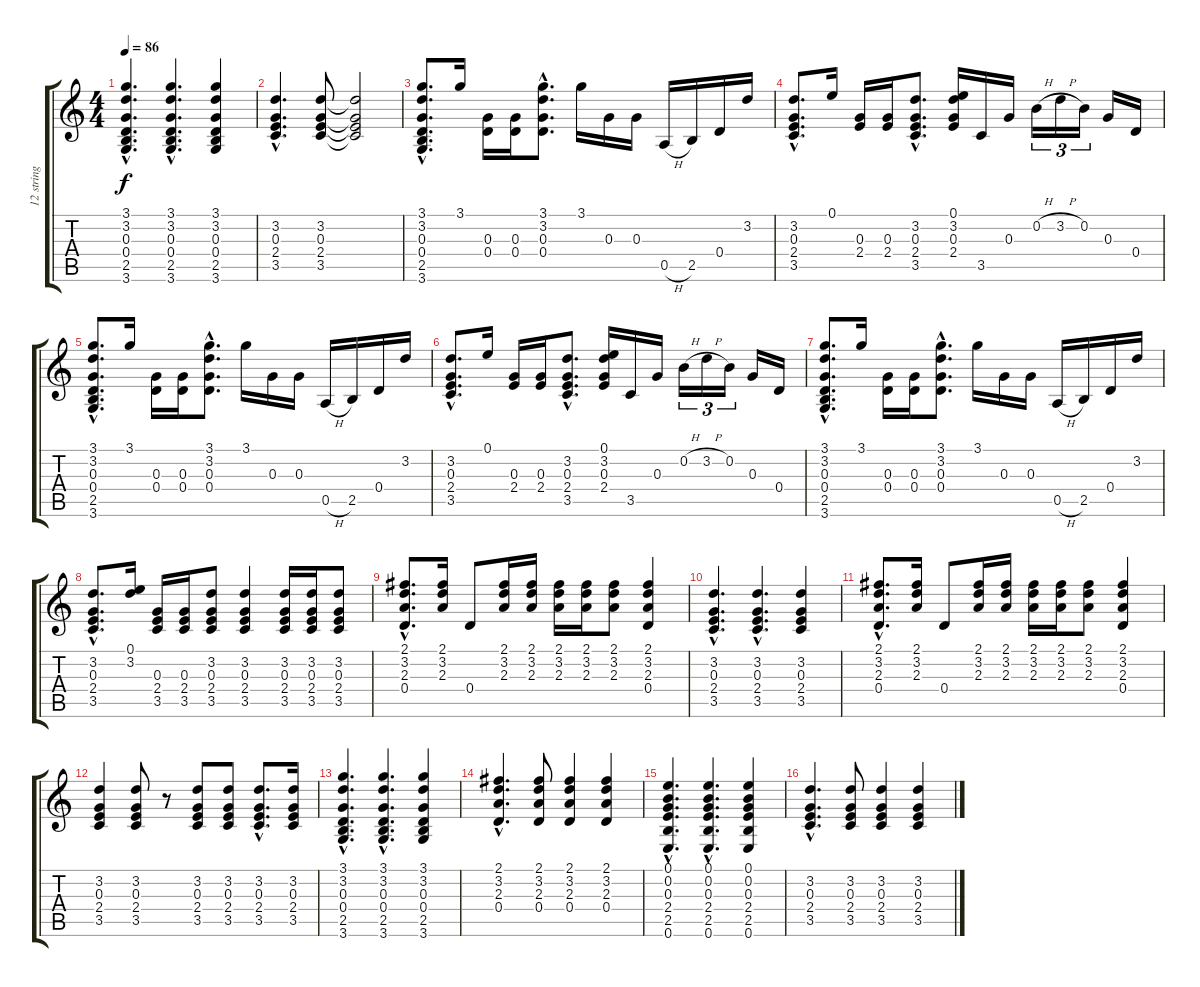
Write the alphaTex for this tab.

\track ("12 string" "12 string") {instrument acousticguitarsteel}
\staff {score tabs}
\tuning (E4 B3 G3 D3 A2 E2) {hide}
\ts (4 4)
\tempo 86
\clef g2
\ks c
(3.1{hac} 3.2{hac} 0.3{hac} 0.4{hac} 2.5{hac} 3.6{hac}).4{d dy f} (3.1{hac} 3.2{hac} 0.3{hac} 0.4{hac} 2.5{hac} 3.6{hac}).4{d} (3.1 3.2 0.3 0.4 2.5 3.6).4 |
(3.2{hac} 0.3{hac} 2.4{hac} 3.5{hac}).4{d} (3.2 0.3 2.4 3.5).8 (3.2{t} 0.3{t} 2.4{t} 3.5{t}).2 |
(3.1{hac} 3.2{hac} 0.3{hac} 0.4{hac} 2.5{hac} 3.6{hac}).8{d} 3.1.16 (0.3 0.4).16 (0.3 0.4).16 (3.1{hac} 3.2{hac} 0.3{hac} 0.4{hac}).8{d} 3.1.16 0.3.16 0.3.16 0.5{h}.16 2.5.16 0.4.16 3.2.16 |
(3.2{hac} 0.3{hac} 2.4{hac} 3.5{hac}).8{d} 0.1.16 (0.3 2.4).16 (0.3 2.4).16 (3.2{hac} 0.3{hac} 2.4{hac} 3.5{hac}).8{d} (0.1 3.2 0.3 2.4).16 3.5.16 0.3.16 0.2{h}.16{tu (3 2)} 3.2{h}.16{tu (3 2)} 0.2.16{tu (3 2)} 0.3.16 0.4.16 |
(3.1{hac} 3.2{hac} 0.3{hac} 0.4{hac} 2.5{hac} 3.6{hac}).8{d} 3.1.16 (0.3 0.4).16 (0.3 0.4).16 (3.1{hac} 3.2{hac} 0.3{hac} 0.4{hac}).8{d} 3.1.16 0.3.16 0.3.16 0.5{h}.16 2.5.16 0.4.16 3.2.16 |
(3.2{hac} 0.3{hac} 2.4{hac} 3.5{hac}).8{d} 0.1.16 (0.3 2.4).16 (0.3 2.4).16 (3.2{hac} 0.3{hac} 2.4{hac} 3.5{hac}).8{d} (0.1 3.2 0.3 2.4).16 3.5.16 0.3.16 0.2{h}.16{tu (3 2)} 3.2{h}.16{tu (3 2)} 0.2.16{tu (3 2)} 0.3.16 0.4.16 |
(3.1{hac} 3.2{hac} 0.3{hac} 0.4{hac} 2.5{hac} 3.6{hac}).8{d} 3.1.16 (0.3 0.4).16 (0.3 0.4).16 (3.1{hac} 3.2{hac} 0.3{hac} 0.4{hac}).8{d} 3.1.16 0.3.16 0.3.16 0.5{h}.16 2.5.16 0.4.16 3.2.16 |
(3.2{hac} 0.3{hac} 2.4{hac} 3.5{hac}).8{d} (0.1 3.2).16 (0.3 2.4 3.5).16 (0.3 2.4 3.5).16 (3.2 0.3 2.4 3.5).8 (3.2 0.3 2.4 3.5).4 (3.2 0.3 2.4 3.5).16 (3.2 0.3 2.4 3.5).16 (3.2 0.3 2.4 3.5).8 |
(2.1{hac} 3.2{hac} 2.3{hac} 0.4{hac}).8{d} (2.1 3.2 2.3).16 0.4.8 (2.1 3.2 2.3).16 (2.1 3.2 2.3).16 (2.1 3.2 2.3).16 (2.1 3.2 2.3).16 (2.1 3.2 2.3).8 (2.1 3.2 2.3 0.4).4 |
(3.2{hac} 0.3{hac} 2.4{hac} 3.5{hac}).4{d} (3.2{hac} 0.3{hac} 2.4{hac} 3.5{hac}).4{d} (3.2 0.3 2.4 3.5).4 |
(2.1{hac} 3.2{hac} 2.3{hac} 0.4{hac}).8{d} (2.1 3.2 2.3).16 0.4.8 (2.1 3.2 2.3).16 (2.1 3.2 2.3).16 (2.1 3.2 2.3).16 (2.1 3.2 2.3).16 (2.1 3.2 2.3).8 (2.1 3.2 2.3 0.4).4 |
(3.2 0.3 2.4 3.5).4 (3.2 0.3 2.4 3.5).8 r.8 (3.2 0.3 2.4 3.5).8 (3.2 0.3 2.4 3.5).8 (3.2{hac} 0.3{hac} 2.4{hac} 3.5{hac}).8{d} (3.2 0.3 2.4 3.5).16 |
(3.1{hac} 3.2{hac} 0.3{hac} 0.4{hac} 2.5{hac} 3.6{hac}).4{d} (3.1{hac} 3.2{hac} 0.3{hac} 0.4{hac} 2.5{hac} 3.6{hac}).4{d} (3.1 3.2 0.3 0.4 2.5 3.6).4 |
(2.1{hac} 3.2{hac} 2.3{hac} 0.4{hac}).4{d} (2.1 3.2 2.3 0.4).8 (2.1 3.2 2.3 0.4).4 (2.1 3.2 2.3 0.4).4 |
(0.1{hac} 0.2{hac} 0.3{hac} 2.4{hac} 2.5{hac} 0.6{hac}).4{d} (0.1{hac} 0.2{hac} 0.3{hac} 2.4{hac} 2.5{hac} 0.6{hac}).4{d} (0.1 0.2 0.3 2.4 2.5 0.6).4 |
(3.2{hac} 0.3{hac} 2.4{hac} 3.5{hac}).4{d} (3.2 0.3 2.4 3.5).8 (3.2 0.3 2.4 3.5).4 (3.2 0.3 2.4 3.5).4
